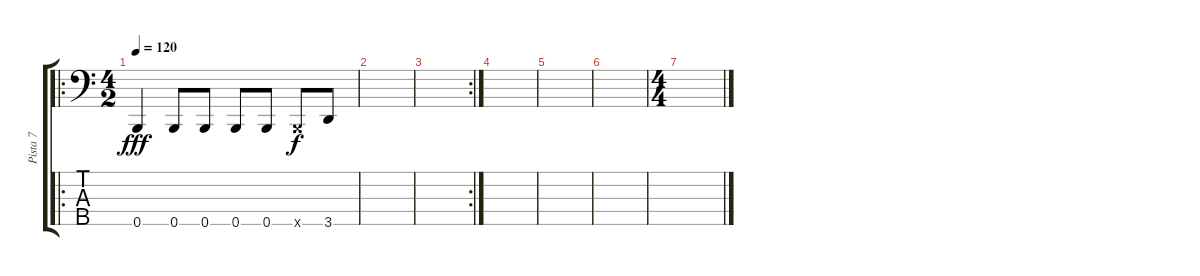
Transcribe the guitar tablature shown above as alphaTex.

\track ("Pista 7" "Pista 7") {instrument electricbassfinger}
\staff {score tabs}
\tuning (G2 D2 A1 E1 B0) {hide}
\ro
\ts (4 2)
\tempo 120
\clef f4
\ks c
0.5.4{dy fff} 0.5.8 0.5.8 0.5.8 0.5.8 0.5{x}.8{dy f} 3.5.8 |
|
\rc 2
|
|
|
|
\ts (4 4)
